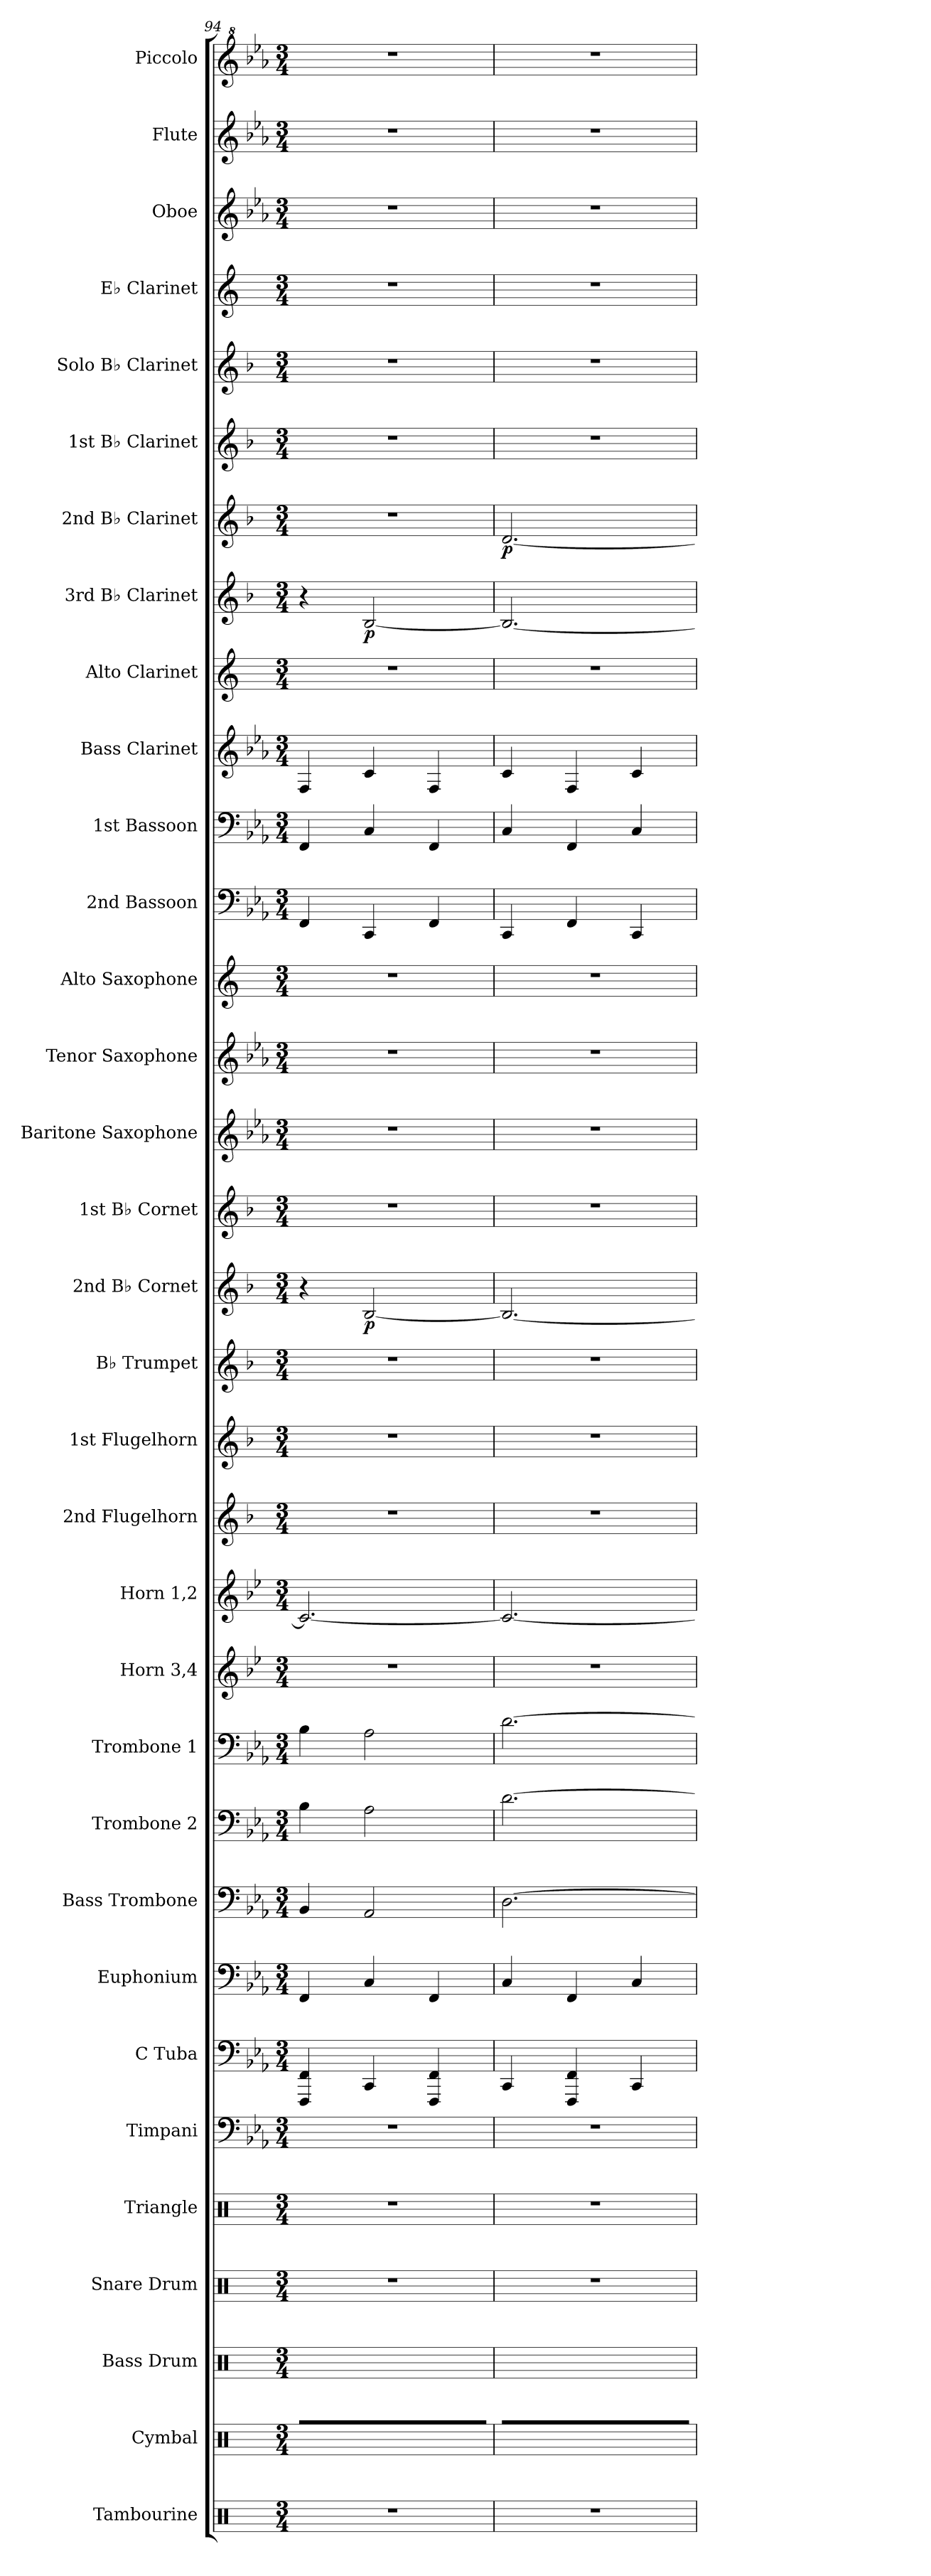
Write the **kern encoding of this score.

**kern	**kern	**kern	**kern	**kern	**kern	**kern	**kern	**kern	**kern	**kern	**kern	**kern	**kern	**kern	**kern	**kern	**dynam	**kern	**kern	**kern	**kern	**kern	**kern	**kern	**kern	**kern	**dynam	**kern	**dynam	**kern	**kern	**kern	**kern	**kern	**kern
*part33	*part32	*part31	*part30	*part29	*part28	*part27	*part26	*part25	*part24	*part23	*part22	*part21	*part20	*part19	*part18	*part17	*part17	*part16	*part15	*part14	*part13	*part12	*part11	*part10	*part9	*part8	*part8	*part7	*part7	*part6	*part5	*part4	*part3	*part2	*part1
*staff33	*staff32	*staff31	*staff30	*staff29	*staff28	*staff27	*staff26	*staff25	*staff24	*staff23	*staff22	*staff21	*staff20	*staff19	*staff18	*staff17	*staff17	*staff16	*staff15	*staff14	*staff13	*staff12	*staff11	*staff10	*staff9	*staff8	*staff8	*staff7	*staff7	*staff6	*staff5	*staff4	*staff3	*staff2	*staff1
*I"Tambourine	*I"Cymbal	*I"Bass Drum	*I"Snare Drum	*I"Triangle	*I"Timpani	*I"C Tuba	*I"Euphonium	*I"Bass Trombone	*I"Trombone 2	*I"Trombone 1	*I"Horn 3,4	*I"Horn 1,2	*I"2nd Flugelhorn	*I"1st Flugelhorn	*I"B♭ Trumpet	*I"2nd B♭ Cornet	*	*I"1st B♭ Cornet	*I"Baritone Saxophone	*I"Tenor Saxophone	*I"Alto Saxophone	*I"2nd Bassoon	*I"1st Bassoon	*I"Bass Clarinet	*I"Alto Clarinet	*I"3rd B♭ Clarinet	*	*I"2nd B♭ Clarinet	*	*I"1st B♭ Clarinet	*I"Solo B♭ Clarinet	*I"E♭ Clarinet	*I"Oboe	*I"Flute	*I"Piccolo
*I'Tamb.	*I'Cym.	*I'B. Dr.	*I'Sn. Dr.	*I'Trgl.	*I'Timp.	*I'C Tu.	*I'Eu.	*I'B. Trb.	*I'Trb. 2	*I'Trb. 1	*I'Hn. 3,4	*I'Hn. 1,2	*I'2nd Flghn.	*I'1st Flghn.	*I'B♭ Tpt.	*I'2nd B♭ Cnt.	*	*I'1st B♭ Cnt.	*I'Bar. Sax.	*I'T. Sax.	*I'A. Sax.	*I'2nd Bsn.	*I'1st Bsn.	*I'B. Cl.	*I'A. Cl.	*I'3rd B♭ Cl.	*	*I'2nd B♭ Cl.	*	*I'1st B♭ Cl.	*I'Solo B♭ Cl.	*I'E♭ Cl.	*I'Ob.	*I'Fl.	*I'Picc.
*clefX	*clefX	*clefX	*clefX	*clefX	*clefF4	*clefF4	*clefF4	*clefF4	*clefF4	*clefF4	*clefG2	*clefG2	*clefG2	*clefG2	*clefG2	*clefG2	*	*clefG2	*clefG2	*clefG2	*clefG2	*clefF4	*clefF4	*clefG2	*clefG2	*clefG2	*	*clefG2	*	*clefG2	*clefG2	*clefG2	*clefG2	*clefG2	*clefG^2
*	*	*	*	*	*	*	*	*	*	*	*ITrd4c7	*ITrd4c7	*ITrd1c2	*ITrd1c2	*ITrd1c2	*ITrd1c2	*	*ITrd1c2	*ITrd12c21	*ITrd8c14	*ITrd5c9	*	*	*ITrd8c14	*ITrd5c9	*ITrd1c2	*	*ITrd1c2	*	*ITrd1c2	*ITrd1c2	*ITrd-2c-3	*	*	*ITrd-7c-12
*k[]	*k[]	*k[]	*k[]	*k[]	*k[b-e-a-]	*k[b-e-a-]	*k[b-e-a-]	*k[b-e-a-]	*k[b-e-a-]	*k[b-e-a-]	*k[b-e-a-]	*k[b-e-a-]	*k[b-e-a-]	*k[b-e-a-]	*k[b-e-a-]	*k[b-e-a-]	*	*k[b-e-a-]	*k[b-e-a-]	*k[b-e-a-]	*k[b-e-a-]	*k[b-e-a-]	*k[b-e-a-]	*k[b-e-a-]	*k[b-e-a-]	*k[b-e-a-]	*	*k[b-e-a-]	*	*k[b-e-a-]	*k[b-e-a-]	*k[b-e-a-]	*k[b-e-a-]	*k[b-e-a-]	*k[b-e-a-]
*C:	*C:	*C:	*C:	*C:	*E-:	*E-:	*E-:	*E-:	*E-:	*E-:	*E-:	*E-:	*E-:	*E-:	*E-:	*E-:	*	*E-:	*E-:	*E-:	*E-:	*E-:	*E-:	*E-:	*E-:	*E-:	*	*E-:	*	*E-:	*E-:	*E-:	*E-:	*E-:	*E-:
*M3/4	*M3/4	*M3/4	*M3/4	*M3/4	*M3/4	*M3/4	*M3/4	*M3/4	*M3/4	*M3/4	*M3/4	*M3/4	*M3/4	*M3/4	*M3/4	*M3/4	*	*M3/4	*M3/4	*M3/4	*M3/4	*M3/4	*M3/4	*M3/4	*M3/4	*M3/4	*	*M3/4	*	*M3/4	*M3/4	*M3/4	*M3/4	*M3/4	*M3/4
=94	=94	=94	=94	=94	=94	=94	=94	=94	=94	=94	=94	=94	=94	=94	=94	=94	=94	=94	=94	=94	=94	=94	=94	=94	=94	=94	=94	=94	=94	=94	=94	=94	=94	=94	=94
*	*tremolo	*	*	*	*	*	*	*	*	*	*	*	*	*	*	*	*	*	*	*	*	*	*	*	*	*	*	*	*	*	*	*	*	*	*
2.r	32R\LLL	2R\	2.r	2.r	2.r	4FFF/ 4FF/	4FF/	4BB-/	4B-\	4B-\	2.r	2.F/_	2.r	2.r	2.r	4r	.	2.r	2.r	2.r	2.r	4FF/	4FF/	4FF/	2.r	4r	.	2.r	.	2.r	2.r	2.r	2.r	2.r	2.r
.	32R\	.	.	.	.	.	.	.	.	.	.	.	.	.	.	.	.	.	.	.	.	.	.	.	.	.	.	.	.	.	.	.	.	.	.
.	32R\	.	.	.	.	.	.	.	.	.	.	.	.	.	.	.	.	.	.	.	.	.	.	.	.	.	.	.	.	.	.	.	.	.	.
.	32R\	.	.	.	.	.	.	.	.	.	.	.	.	.	.	.	.	.	.	.	.	.	.	.	.	.	.	.	.	.	.	.	.	.	.
.	32R\	.	.	.	.	.	.	.	.	.	.	.	.	.	.	.	.	.	.	.	.	.	.	.	.	.	.	.	.	.	.	.	.	.	.
.	32R\	.	.	.	.	.	.	.	.	.	.	.	.	.	.	.	.	.	.	.	.	.	.	.	.	.	.	.	.	.	.	.	.	.	.
.	32R\	.	.	.	.	.	.	.	.	.	.	.	.	.	.	.	.	.	.	.	.	.	.	.	.	.	.	.	.	.	.	.	.	.	.
.	32R\	.	.	.	.	.	.	.	.	.	.	.	.	.	.	.	.	.	.	.	.	.	.	.	.	.	.	.	.	.	.	.	.	.	.
!	!	!	!	!	!	!	!	!	!	!	!	!	!	!	!	!	!LO:DY:b	!	!	!	!	!	!	!	!	!	!LO:DY:b	!	!	!	!	!	!	!	!
.	32R\	.	.	.	.	4CC/	4C/	2AA-/	2A-\	2A-\	.	.	.	.	.	[2A-/	p	.	.	.	.	4CC/	4C/	4C/	.	[2A-/	p	.	.	.	.	.	.	.	.
.	32R\	.	.	.	.	.	.	.	.	.	.	.	.	.	.	.	.	.	.	.	.	.	.	.	.	.	.	.	.	.	.	.	.	.	.
.	32R\	.	.	.	.	.	.	.	.	.	.	.	.	.	.	.	.	.	.	.	.	.	.	.	.	.	.	.	.	.	.	.	.	.	.
.	32R\	.	.	.	.	.	.	.	.	.	.	.	.	.	.	.	.	.	.	.	.	.	.	.	.	.	.	.	.	.	.	.	.	.	.
.	32R\	.	.	.	.	.	.	.	.	.	.	.	.	.	.	.	.	.	.	.	.	.	.	.	.	.	.	.	.	.	.	.	.	.	.
.	32R\	.	.	.	.	.	.	.	.	.	.	.	.	.	.	.	.	.	.	.	.	.	.	.	.	.	.	.	.	.	.	.	.	.	.
.	32R\	.	.	.	.	.	.	.	.	.	.	.	.	.	.	.	.	.	.	.	.	.	.	.	.	.	.	.	.	.	.	.	.	.	.
.	32R\	.	.	.	.	.	.	.	.	.	.	.	.	.	.	.	.	.	.	.	.	.	.	.	.	.	.	.	.	.	.	.	.	.	.
.	32R\	[4R\	.	.	.	4FFF/ 4FF/	4FF/	.	.	.	.	.	.	.	.	.	.	.	.	.	.	4FF/	4FF/	4FF/	.	.	.	.	.	.	.	.	.	.	.
.	32R\	.	.	.	.	.	.	.	.	.	.	.	.	.	.	.	.	.	.	.	.	.	.	.	.	.	.	.	.	.	.	.	.	.	.
.	32R\	.	.	.	.	.	.	.	.	.	.	.	.	.	.	.	.	.	.	.	.	.	.	.	.	.	.	.	.	.	.	.	.	.	.
.	32R\	.	.	.	.	.	.	.	.	.	.	.	.	.	.	.	.	.	.	.	.	.	.	.	.	.	.	.	.	.	.	.	.	.	.
.	32R\	.	.	.	.	.	.	.	.	.	.	.	.	.	.	.	.	.	.	.	.	.	.	.	.	.	.	.	.	.	.	.	.	.	.
.	32R\	.	.	.	.	.	.	.	.	.	.	.	.	.	.	.	.	.	.	.	.	.	.	.	.	.	.	.	.	.	.	.	.	.	.
.	32R\	.	.	.	.	.	.	.	.	.	.	.	.	.	.	.	.	.	.	.	.	.	.	.	.	.	.	.	.	.	.	.	.	.	.
.	32R\JJJ	.	.	.	.	.	.	.	.	.	.	.	.	.	.	.	.	.	.	.	.	.	.	.	.	.	.	.	.	.	.	.	.	.	.
=95	=95	=95	=95	=95	=95	=95	=95	=95	=95	=95	=95	=95	=95	=95	=95	=95	=95	=95	=95	=95	=95	=95	=95	=95	=95	=95	=95	=95	=95	=95	=95	=95	=95	=95	=95
!	!	!	!	!	!	!	!	!	!	!	!	!	!	!	!	!	!	!	!	!	!	!	!	!	!	!	!	!	!LO:DY:b	!	!	!	!	!	!
2.r	32R\LLL	4R\]	2.r	2.r	2.r	4CC/	4C/	[2.D\	[2.d\	[2.d\	2.r	2.F/_	2.r	2.r	2.r	2.A-/_	.	2.r	2.r	2.r	2.r	4CC/	4C/	4C/	2.r	2.A-/_	.	[2.c/	p	2.r	2.r	2.r	2.r	2.r	2.r
.	32R\	.	.	.	.	.	.	.	.	.	.	.	.	.	.	.	.	.	.	.	.	.	.	.	.	.	.	.	.	.	.	.	.	.	.
.	32R\	.	.	.	.	.	.	.	.	.	.	.	.	.	.	.	.	.	.	.	.	.	.	.	.	.	.	.	.	.	.	.	.	.	.
.	32R\	.	.	.	.	.	.	.	.	.	.	.	.	.	.	.	.	.	.	.	.	.	.	.	.	.	.	.	.	.	.	.	.	.	.
.	32R\	.	.	.	.	.	.	.	.	.	.	.	.	.	.	.	.	.	.	.	.	.	.	.	.	.	.	.	.	.	.	.	.	.	.
.	32R\	.	.	.	.	.	.	.	.	.	.	.	.	.	.	.	.	.	.	.	.	.	.	.	.	.	.	.	.	.	.	.	.	.	.
.	32R\	.	.	.	.	.	.	.	.	.	.	.	.	.	.	.	.	.	.	.	.	.	.	.	.	.	.	.	.	.	.	.	.	.	.
.	32R\	.	.	.	.	.	.	.	.	.	.	.	.	.	.	.	.	.	.	.	.	.	.	.	.	.	.	.	.	.	.	.	.	.	.
.	32R\	2R\	.	.	.	4FFF/ 4FF/	4FF/	.	.	.	.	.	.	.	.	.	.	.	.	.	.	4FF/	4FF/	4FF/	.	.	.	.	.	.	.	.	.	.	.
.	32R\	.	.	.	.	.	.	.	.	.	.	.	.	.	.	.	.	.	.	.	.	.	.	.	.	.	.	.	.	.	.	.	.	.	.
.	32R\	.	.	.	.	.	.	.	.	.	.	.	.	.	.	.	.	.	.	.	.	.	.	.	.	.	.	.	.	.	.	.	.	.	.
.	32R\	.	.	.	.	.	.	.	.	.	.	.	.	.	.	.	.	.	.	.	.	.	.	.	.	.	.	.	.	.	.	.	.	.	.
.	32R\	.	.	.	.	.	.	.	.	.	.	.	.	.	.	.	.	.	.	.	.	.	.	.	.	.	.	.	.	.	.	.	.	.	.
.	32R\	.	.	.	.	.	.	.	.	.	.	.	.	.	.	.	.	.	.	.	.	.	.	.	.	.	.	.	.	.	.	.	.	.	.
.	32R\	.	.	.	.	.	.	.	.	.	.	.	.	.	.	.	.	.	.	.	.	.	.	.	.	.	.	.	.	.	.	.	.	.	.
.	32R\	.	.	.	.	.	.	.	.	.	.	.	.	.	.	.	.	.	.	.	.	.	.	.	.	.	.	.	.	.	.	.	.	.	.
.	32R\	.	.	.	.	4CC/	4C/	.	.	.	.	.	.	.	.	.	.	.	.	.	.	4CC/	4C/	4C/	.	.	.	.	.	.	.	.	.	.	.
.	32R\	.	.	.	.	.	.	.	.	.	.	.	.	.	.	.	.	.	.	.	.	.	.	.	.	.	.	.	.	.	.	.	.	.	.
.	32R\	.	.	.	.	.	.	.	.	.	.	.	.	.	.	.	.	.	.	.	.	.	.	.	.	.	.	.	.	.	.	.	.	.	.
.	32R\	.	.	.	.	.	.	.	.	.	.	.	.	.	.	.	.	.	.	.	.	.	.	.	.	.	.	.	.	.	.	.	.	.	.
.	32R\	.	.	.	.	.	.	.	.	.	.	.	.	.	.	.	.	.	.	.	.	.	.	.	.	.	.	.	.	.	.	.	.	.	.
.	32R\	.	.	.	.	.	.	.	.	.	.	.	.	.	.	.	.	.	.	.	.	.	.	.	.	.	.	.	.	.	.	.	.	.	.
.	32R\	.	.	.	.	.	.	.	.	.	.	.	.	.	.	.	.	.	.	.	.	.	.	.	.	.	.	.	.	.	.	.	.	.	.
.	32R\JJJ	.	.	.	.	.	.	.	.	.	.	.	.	.	.	.	.	.	.	.	.	.	.	.	.	.	.	.	.	.	.	.	.	.	.
*	*Xtremolo	*	*	*	*	*	*	*	*	*	*	*	*	*	*	*	*	*	*	*	*	*	*	*	*	*	*	*	*	*	*	*	*	*	*
=	=	=	=	=	=	=	=	=	=	=	=	=	=	=	=	=	=	=	=	=	=	=	=	=	=	=	=	=	=	=	=	=	=	=	=
*-	*-	*-	*-	*-	*-	*-	*-	*-	*-	*-	*-	*-	*-	*-	*-	*-	*-	*-	*-	*-	*-	*-	*-	*-	*-	*-	*-	*-	*-	*-	*-	*-	*-	*-	*-
